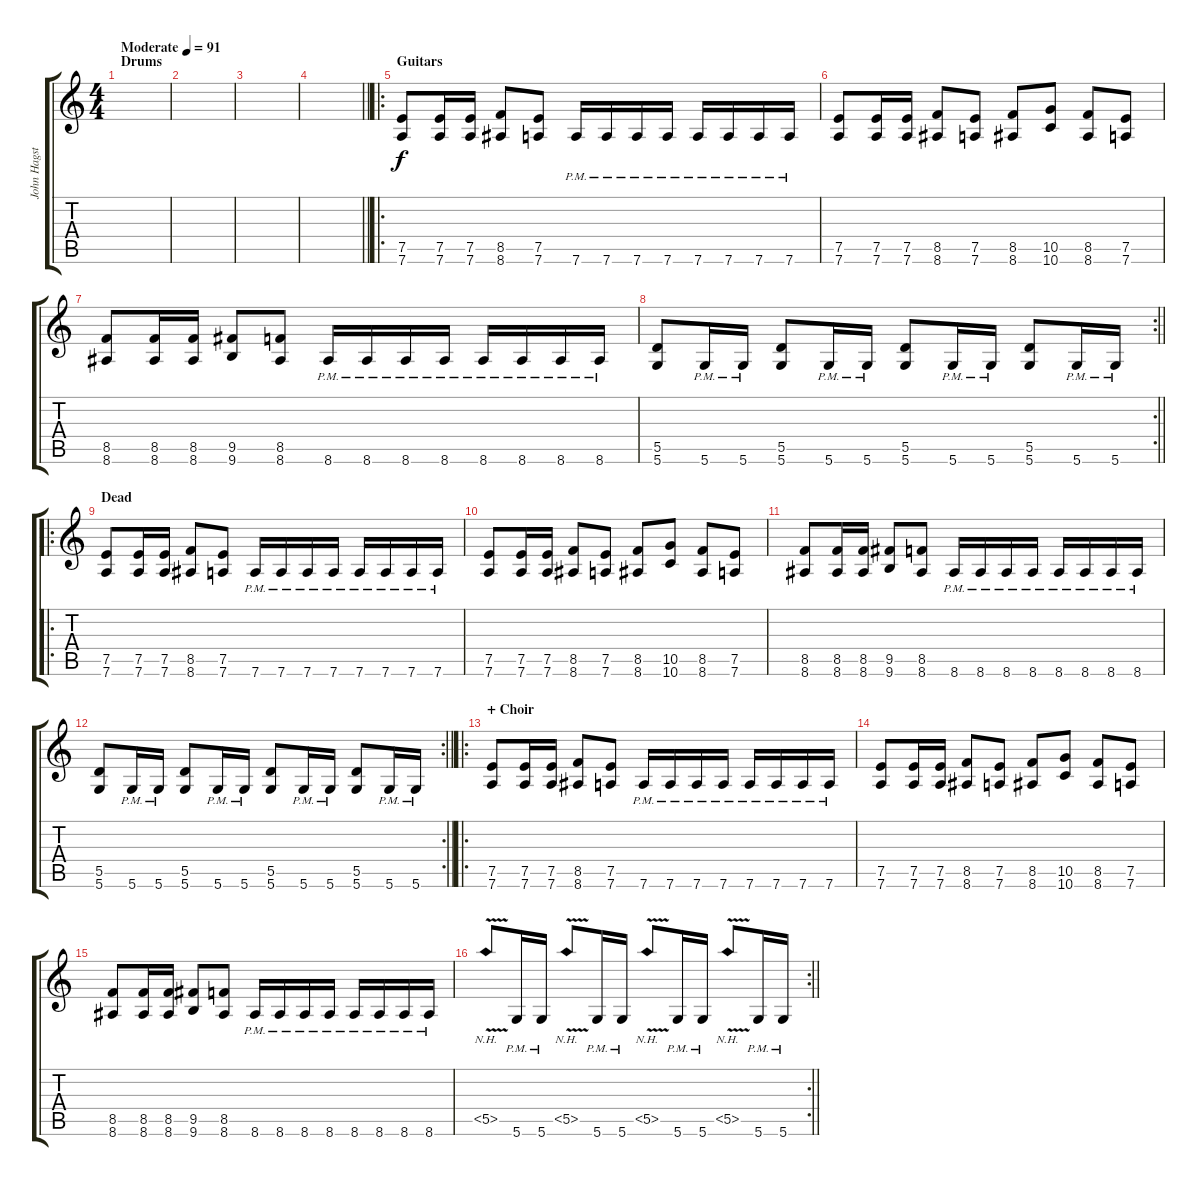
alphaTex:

\track ("John Hagström" "John Hagst") {instrument overdrivenguitar}
\staff {score tabs}
\tuning (E4 B3 G3 D3 A2 D2) {hide}
\ts (4 4)
\section ("" "Drums")
\tempo (91 "Moderate")
\clef g2
\ks c
|
|
|
\barLineRight lightlight
|
\ro
\section ("" "Guitars")
(7.5 7.6).8 (7.5 7.6).16 (7.5 7.6).16 (8.5 8.6).8 (7.5 7.6).8 7.6{pm}.16 7.6{pm}.16 7.6{pm}.16 7.6{pm}.16 7.6{pm}.16 7.6{pm}.16 7.6{pm}.16 7.6{pm}.16 |
(7.5 7.6).8 (7.5 7.6).16 (7.5 7.6).16 (8.5 8.6).8 (7.5 7.6).8 (8.5 8.6).8 (10.5 10.6).8 (8.5 8.6).8 (7.5 7.6).8 |
(8.5 8.6).8 (8.5 8.6).16 (8.5 8.6).16 (9.5 9.6).8 (8.5 8.6).8 8.6{pm}.16 8.6{pm}.16 8.6{pm}.16 8.6{pm}.16 8.6{pm}.16 8.6{pm}.16 8.6{pm}.16 8.6{pm}.16 |
\rc 2
\barLineRight lightlight
(5.5 5.6).8 5.6{pm}.16 5.6{pm}.16 (5.5 5.6).8 5.6{pm}.16 5.6{pm}.16 (5.5 5.6).8 5.6{pm}.16 5.6{pm}.16 (5.5 5.6).8 5.6{pm}.16 5.6{pm}.16 |
\ro
\section ("" "Dead")
(7.5 7.6).8 (7.5 7.6).16 (7.5 7.6).16 (8.5 8.6).8 (7.5 7.6).8 7.6{pm}.16 7.6{pm}.16 7.6{pm}.16 7.6{pm}.16 7.6{pm}.16 7.6{pm}.16 7.6{pm}.16 7.6{pm}.16 |
(7.5 7.6).8 (7.5 7.6).16 (7.5 7.6).16 (8.5 8.6).8 (7.5 7.6).8 (8.5 8.6).8 (10.5 10.6).8 (8.5 8.6).8 (7.5 7.6).8 |
(8.5 8.6).8 (8.5 8.6).16 (8.5 8.6).16 (9.5 9.6).8 (8.5 8.6).8 8.6{pm}.16 8.6{pm}.16 8.6{pm}.16 8.6{pm}.16 8.6{pm}.16 8.6{pm}.16 8.6{pm}.16 8.6{pm}.16 |
\rc 2
\barLineRight lightlight
(5.5 5.6).8 5.6{pm}.16 5.6{pm}.16 (5.5 5.6).8 5.6{pm}.16 5.6{pm}.16 (5.5 5.6).8 5.6{pm}.16 5.6{pm}.16 (5.5 5.6).8 5.6{pm}.16 5.6{pm}.16 |
\ro
\section ("" "+ Choir")
(7.5 7.6).8 (7.5 7.6).16 (7.5 7.6).16 (8.5 8.6).8 (7.5 7.6).8 7.6{pm}.16 7.6{pm}.16 7.6{pm}.16 7.6{pm}.16 7.6{pm}.16 7.6{pm}.16 7.6{pm}.16 7.6{pm}.16 |
(7.5 7.6).8 (7.5 7.6).16 (7.5 7.6).16 (8.5 8.6).8 (7.5 7.6).8 (8.5 8.6).8 (10.5 10.6).8 (8.5 8.6).8 (7.5 7.6).8 |
(8.5 8.6).8 (8.5 8.6).16 (8.5 8.6).16 (9.5 9.6).8 (8.5 8.6).8 8.6{pm}.16 8.6{pm}.16 8.6{pm}.16 8.6{pm}.16 8.6{pm}.16 8.6{pm}.16 8.6{pm}.16 8.6{pm}.16 |
\rc 2
\barLineRight lightlight
5.5{nh v}.8 5.6{pm}.16 5.6{pm}.16 5.5{nh v}.8 5.6{pm}.16 5.6{pm}.16 5.5{nh v}.8 5.6{pm}.16 5.6{pm}.16 5.5{nh v}.8 5.6{pm}.16 5.6{pm}.16
